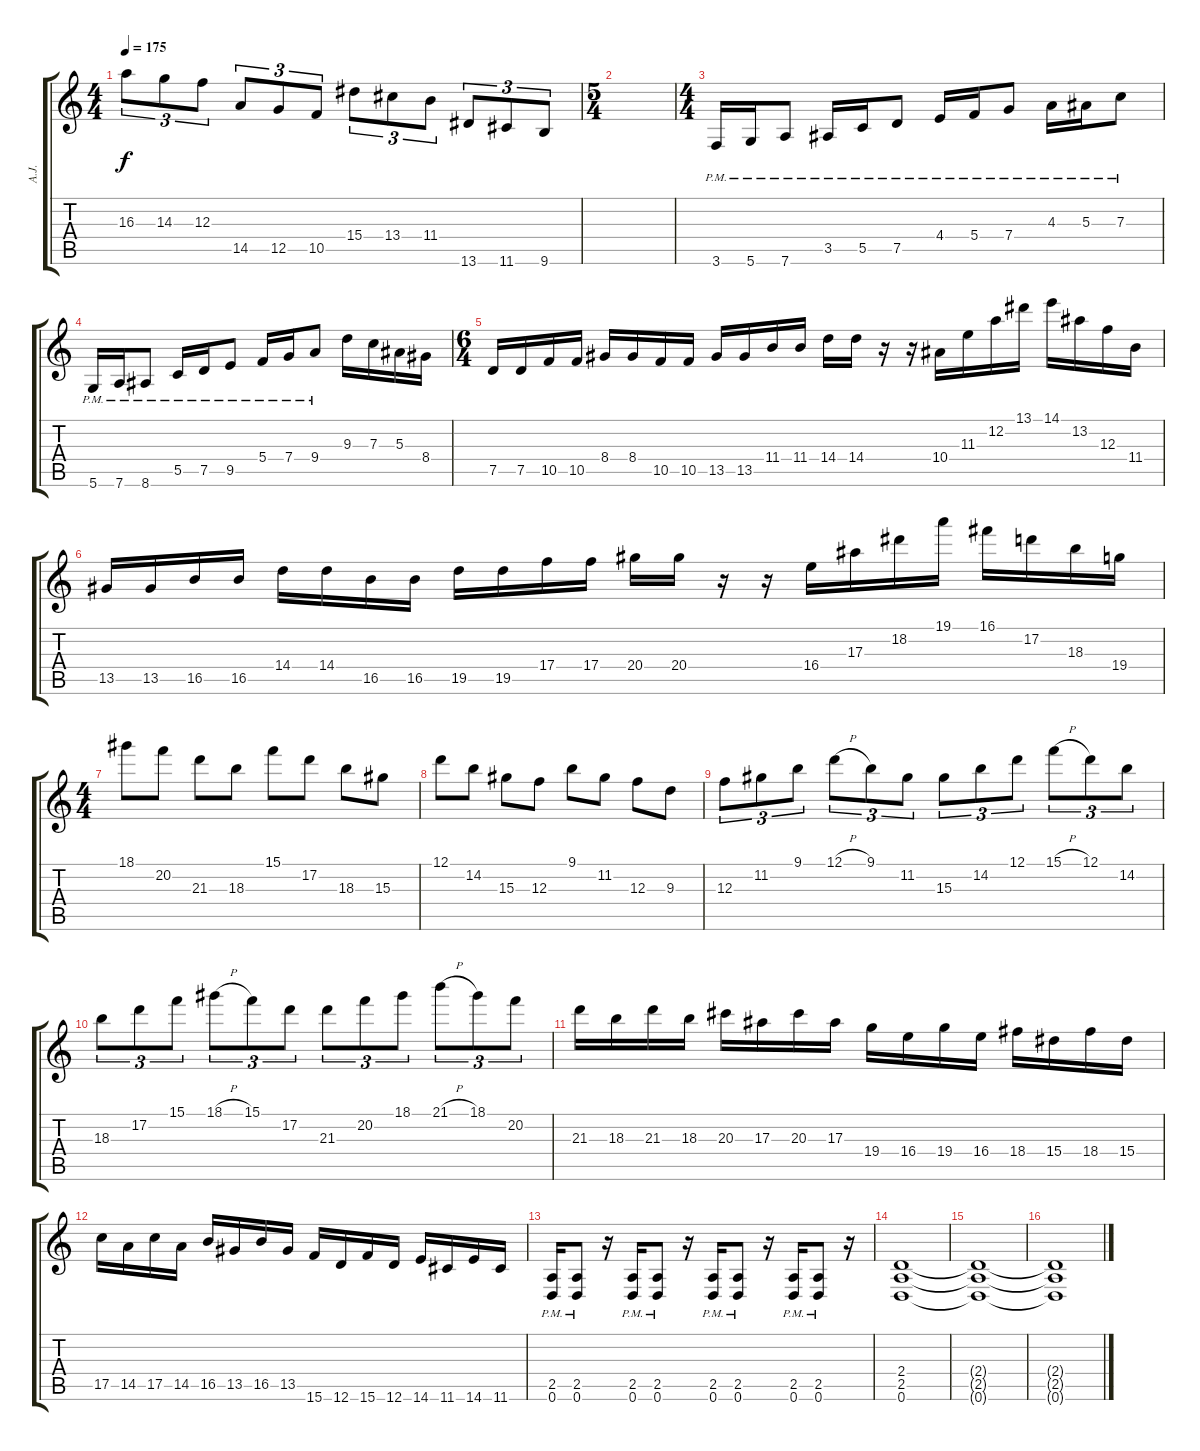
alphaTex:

\track ("A.J." "A.J.") {instrument overdrivenguitar}
\staff {score tabs}
\tuning (D4 A3 F3 C3 G2 D2) {hide}
\ts (4 4)
\tempo 175
\clef g2
\ks c
16.3.8{tu (3 2) dy f} 14.3.8{tu (3 2)} 12.3.8{tu (3 2)} 14.5.8{tu (3 2)} 12.5.8{tu (3 2)} 10.5.8{tu (3 2)} 15.4.8{tu (3 2)} 13.4.8{tu (3 2)} 11.4.8{tu (3 2)} 13.6.8{tu (3 2)} 11.6.8{tu (3 2)} 9.6.8{tu (3 2)} |
\ts (5 4)
|
\ts (4 4)
3.6{pm}.16{volume 8 instrument distortionguitar} 5.6{pm}.16 7.6{pm}.8 3.5{pm}.16 5.5{pm}.16 7.5{pm}.8 4.4{pm}.16 5.4{pm}.16 7.4{pm}.8 4.3{pm}.16 5.3{pm}.16 7.3{pm}.8 |
5.6{pm}.16 7.6{pm}.16 8.6{pm}.8 5.5{pm}.16 7.5{pm}.16 9.5{pm}.8 5.4{pm}.16 7.4{pm}.16 9.4{pm}.8 9.3.16 7.3.16 5.3.16 8.4.16 |
\ts (6 4)
7.5.16{balance 16} 7.5.16 10.5.16 10.5.16 8.4.16 8.4.16 10.5.16 10.5.16 13.5.16 13.5.16 11.4.16 11.4.16 14.4.16 14.4.16 r.16 r.16 10.4.16 11.3.16 12.2.16 13.1.16 14.1.16 13.2.16 12.3.16 11.4.16 |
13.5.16 13.5.16 16.5.16 16.5.16 14.4.16 14.4.16 16.5.16 16.5.16 19.5.16 19.5.16 17.4.16 17.4.16 20.4.16 20.4.16 r.16 r.16 16.4.16 17.3.16 18.2.16 19.1.16 16.1.16 17.2.16 18.3.16 19.4.16 |
\ts (4 4)
18.1.8 20.2.8 21.3.8 18.3.8 15.1.8 17.2.8 18.3.8 15.3.8 |
12.1.8 14.2.8 15.3.8 12.3.8 9.1.8 11.2.8 12.3.8 9.3.8 |
12.3.8{tu (3 2)} 11.2.8{tu (3 2)} 9.1.8{tu (3 2)} 12.1{h}.8{tu (3 2)} 9.1.8{tu (3 2)} 11.2.8{tu (3 2)} 15.3.8{tu (3 2)} 14.2.8{tu (3 2)} 12.1.8{tu (3 2)} 15.1{h}.8{tu (3 2)} 12.1.8{tu (3 2)} 14.2.8{tu (3 2)} |
18.3.8{tu (3 2)} 17.2.8{tu (3 2)} 15.1.8{tu (3 2)} 18.1{h}.8{tu (3 2)} 15.1.8{tu (3 2)} 17.2.8{tu (3 2)} 21.3.8{tu (3 2)} 20.2.8{tu (3 2)} 18.1.8{tu (3 2)} 21.1{h}.8{tu (3 2)} 18.1.8{tu (3 2)} 20.2.8{tu (3 2)} |
21.3.16 18.3.16 21.3.16 18.3.16 20.3.16 17.3.16 20.3.16 17.3.16 19.4.16 16.4.16 19.4.16 16.4.16 18.4.16 15.4.16 18.4.16 15.4.16 |
17.5.16 14.5.16 17.5.16 14.5.16 16.5.16 13.5.16 16.5.16 13.5.16 15.6.16 12.6.16 15.6.16 12.6.16 14.6.16 11.6.16 14.6.16 11.6.16 |
(2.5{pm} 0.6{pm}).16 (2.5{pm} 0.6{pm}).8 r.16 (2.5{pm} 0.6{pm}).16 (2.5{pm} 0.6{pm}).8 r.16 (2.5{pm} 0.6{pm}).16 (2.5{pm} 0.6{pm}).8 r.16 (2.5{pm} 0.6{pm}).16 (2.5{pm} 0.6{pm}).8 r.16 |
(2.4 2.5 0.6).1{balance 8} |
(2.4{t} 2.5{t} 0.6{t}).1 |
(2.4{t} 2.5{t} 0.6{t}).1
